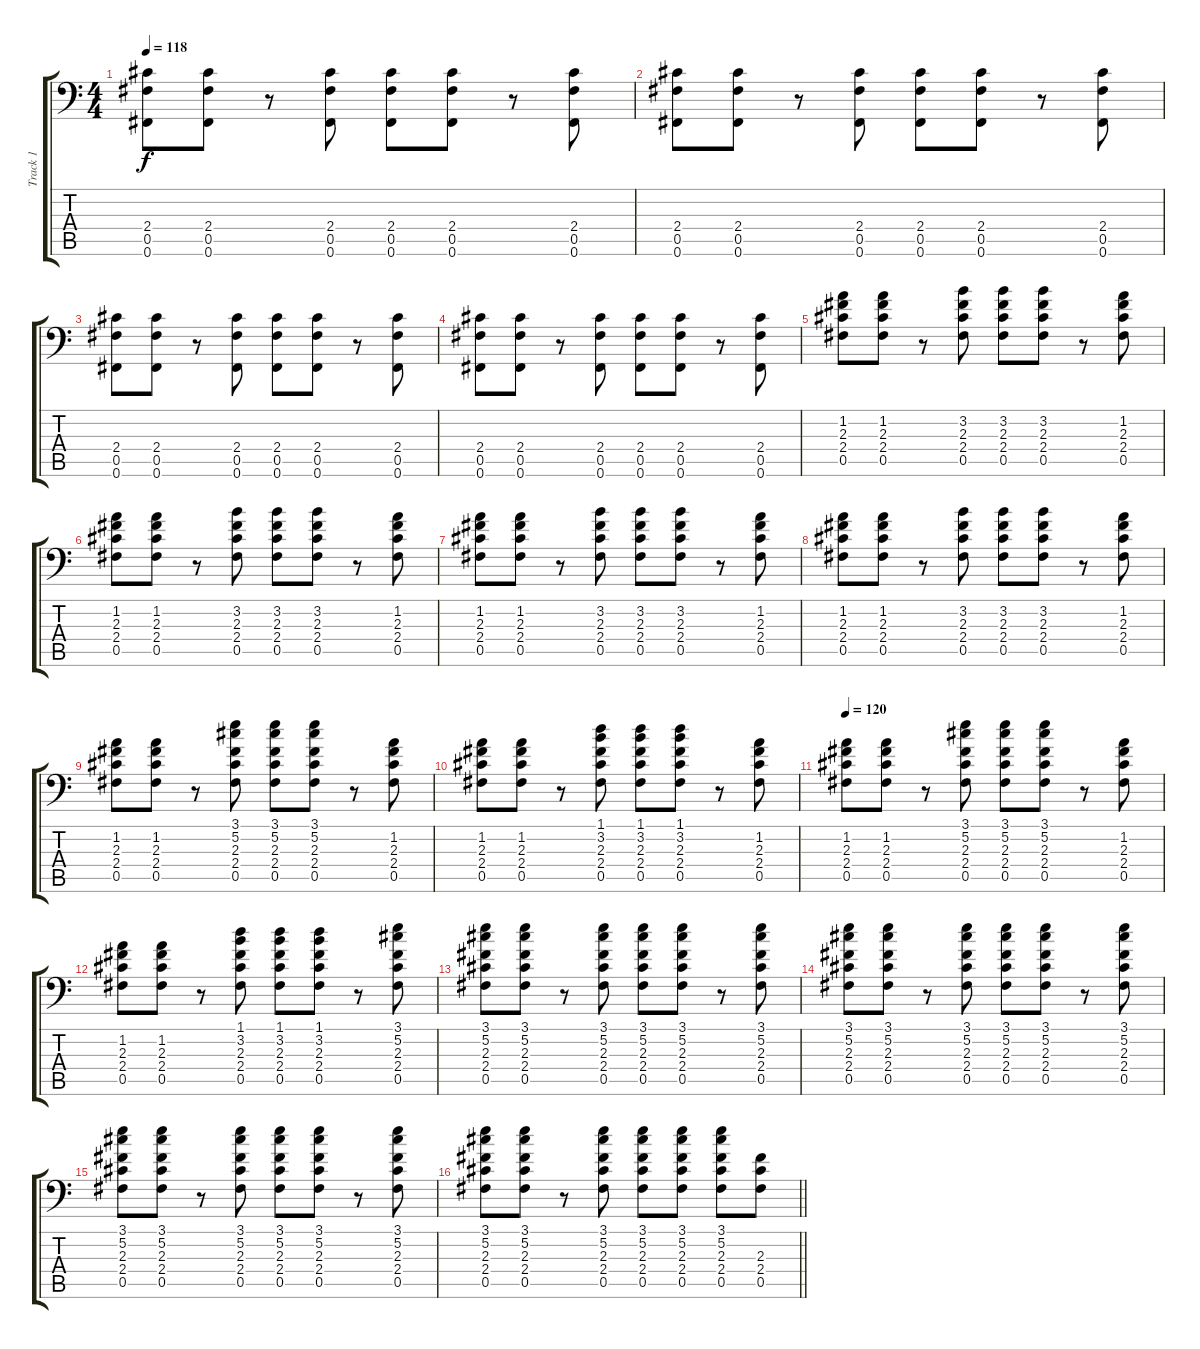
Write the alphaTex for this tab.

\track ("Track 1" "Track 1") {instrument distortionguitar}
\staff {score tabs}
\tuning (Db4 Ab3 E3 B2 Gb2 Gb1) {hide}
\ts (4 4)
\section ("" "")
\tempo 118
\clef f4
\ks c
(2.4 0.5 0.6).8{dy f volume 13} (2.4 0.5 0.6).8 r.8 (2.4 0.5 0.6).8 (2.4 0.5 0.6).8 (2.4 0.5 0.6).8 r.8 (2.4 0.5 0.6).8 |
(2.4 0.5 0.6).8 (2.4 0.5 0.6).8 r.8 (2.4 0.5 0.6).8 (2.4 0.5 0.6).8 (2.4 0.5 0.6).8 r.8 (2.4 0.5 0.6).8 |
(2.4 0.5 0.6).8 (2.4 0.5 0.6).8 r.8 (2.4 0.5 0.6).8 (2.4 0.5 0.6).8 (2.4 0.5 0.6).8 r.8 (2.4 0.5 0.6).8 |
(2.4 0.5 0.6).8 (2.4 0.5 0.6).8 r.8 (2.4 0.5 0.6).8 (2.4 0.5 0.6).8 (2.4 0.5 0.6).8 r.8 (2.4 0.5 0.6).8 |
(1.2 2.3 2.4 0.5).8 (1.2 2.3 2.4 0.5).8 r.8 (3.2 2.3 2.4 0.5).8 (3.2 2.3 2.4 0.5).8 (3.2 2.3 2.4 0.5).8 r.8 (1.2 2.3 2.4 0.5).8 |
(1.2 2.3 2.4 0.5).8 (1.2 2.3 2.4 0.5).8 r.8 (3.2 2.3 2.4 0.5).8 (3.2 2.3 2.4 0.5).8 (3.2 2.3 2.4 0.5).8 r.8 (1.2 2.3 2.4 0.5).8 |
(1.2 2.3 2.4 0.5).8 (1.2 2.3 2.4 0.5).8 r.8 (3.2 2.3 2.4 0.5).8 (3.2 2.3 2.4 0.5).8 (3.2 2.3 2.4 0.5).8 r.8 (1.2 2.3 2.4 0.5).8 |
(1.2 2.3 2.4 0.5).8 (1.2 2.3 2.4 0.5).8 r.8 (3.2 2.3 2.4 0.5).8 (3.2 2.3 2.4 0.5).8 (3.2 2.3 2.4 0.5).8 r.8 (1.2 2.3 2.4 0.5).8 |
(1.2 2.3 2.4 0.5).8 (1.2 2.3 2.4 0.5).8 r.8 (3.1 5.2 2.3 2.4 0.5).8 (3.1 5.2 2.3 2.4 0.5).8 (3.1 5.2 2.3 2.4 0.5).8 r.8 (1.2 2.3 2.4 0.5).8 |
(1.2 2.3 2.4 0.5).8 (1.2 2.3 2.4 0.5).8 r.8 (1.1 3.2 2.3 2.4 0.5).8 (1.1 3.2 2.3 2.4 0.5).8 (1.1 3.2 2.3 2.4 0.5).8 r.8 (1.2 2.3 2.4 0.5).8 |
\tempo 120
(1.2 2.3 2.4 0.5).8 (1.2 2.3 2.4 0.5).8 r.8 (3.1 5.2 2.3 2.4 0.5).8 (3.1 5.2 2.3 2.4 0.5).8 (3.1 5.2 2.3 2.4 0.5).8 r.8 (1.2 2.3 2.4 0.5).8 |
(1.2 2.3 2.4 0.5).8 (1.2 2.3 2.4 0.5).8 r.8 (1.1 3.2 2.3 2.4 0.5).8 (1.1 3.2 2.3 2.4 0.5).8 (1.1 3.2 2.3 2.4 0.5).8 r.8 (3.1 5.2 2.3 2.4 0.5).8 |
(3.1 5.2 2.3 2.4 0.5).8 (3.1 5.2 2.3 2.4 0.5).8 r.8 (3.1 5.2 2.3 2.4 0.5).8 (3.1 5.2 2.3 2.4 0.5).8 (3.1 5.2 2.3 2.4 0.5).8 r.8 (3.1 5.2 2.3 2.4 0.5).8 |
(3.1 5.2 2.3 2.4 0.5).8 (3.1 5.2 2.3 2.4 0.5).8 r.8 (3.1 5.2 2.3 2.4 0.5).8 (3.1 5.2 2.3 2.4 0.5).8 (3.1 5.2 2.3 2.4 0.5).8 r.8 (3.1 5.2 2.3 2.4 0.5).8 |
(3.1 5.2 2.3 2.4 0.5).8 (3.1 5.2 2.3 2.4 0.5).8 r.8 (3.1 5.2 2.3 2.4 0.5).8 (3.1 5.2 2.3 2.4 0.5).8 (3.1 5.2 2.3 2.4 0.5).8 r.8 (3.1 5.2 2.3 2.4 0.5).8 |
\barLineRight lightlight
(3.1 5.2 2.3 2.4 0.5).8 (3.1 5.2 2.3 2.4 0.5).8 r.8 (3.1 5.2 2.3 2.4 0.5).8 (3.1 5.2 2.3 2.4 0.5).8 (3.1 5.2 2.3 2.4 0.5).8 (3.1 5.2 2.3 2.4 0.5).8 (2.3 2.4 0.5).8
